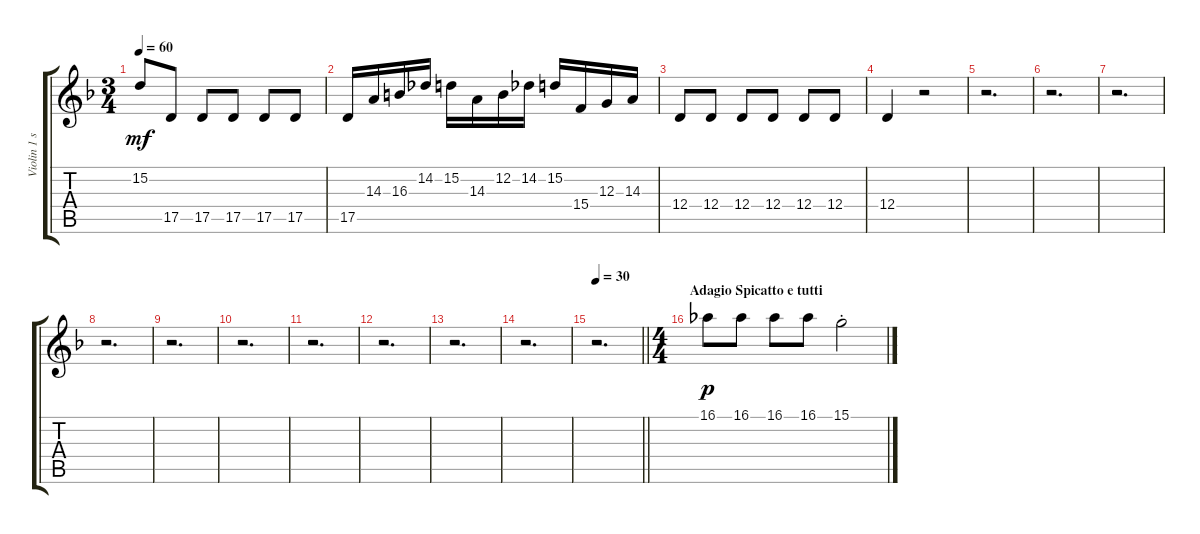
\track ("Violin 1 solo" "Violin 1 s") {instrument violin}
\staff {score tabs}
\tuning (E4 B3 G3 D3 A2 E2) {hide}
\ts (3 4)
\tempo 60
\clef g2
\ks f
15.2.8{dy mf} 17.5.8 17.5.8 17.5.8 17.5.8 17.5.8 |
17.5.16 14.3.16 16.3.16 14.2.16 15.2.16 14.3.16 12.2.16 14.2.16 15.2.16 15.4.16 12.3.16 14.3.16 |
12.4.8 12.4.8 12.4.8 12.4.8 12.4.8 12.4.8 |
12.4.4 r.2 |
r.2{d} |
r.2{d} |
r.2{d} |
r.2{d} |
r.2{d} |
r.2{d} |
r.2{d} |
r.2{d} |
r.2{d} |
r.2{d} |
\tempo 30
\barLineRight lightlight
r.2{d} |
\ts (4 4)
\section ("" "Adagio Spicatto e tutti")
16.1.8{dy p} 16.1.8 16.1.8 16.1.8 15.1{st}.2
